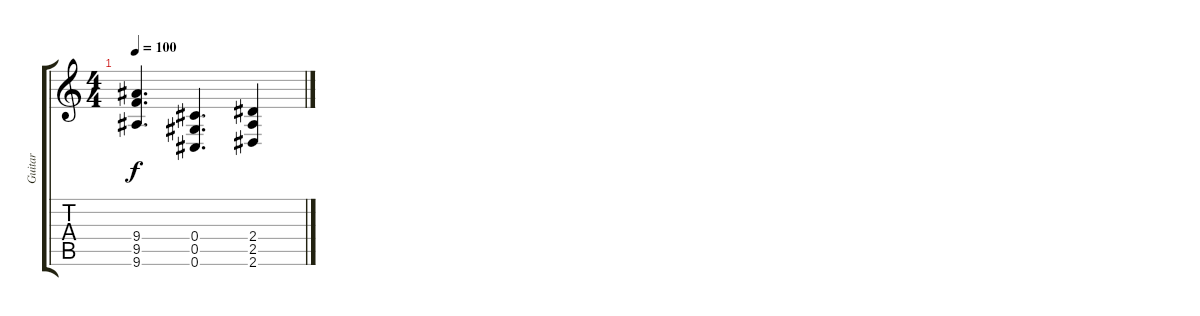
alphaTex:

\track ("Guitar" "Guitar") {instrument distortionguitar}
\staff {score tabs}
\tuning (Eb4 Bb3 Gb3 Db3 Ab2 Db2) {hide}
\ts (4 4)
\tempo 100
\clef g2
\ks c
(9.4 9.5 9.6).4{d dy f} (0.4 0.5 0.6).4{d} (2.4 2.5 2.6).4
